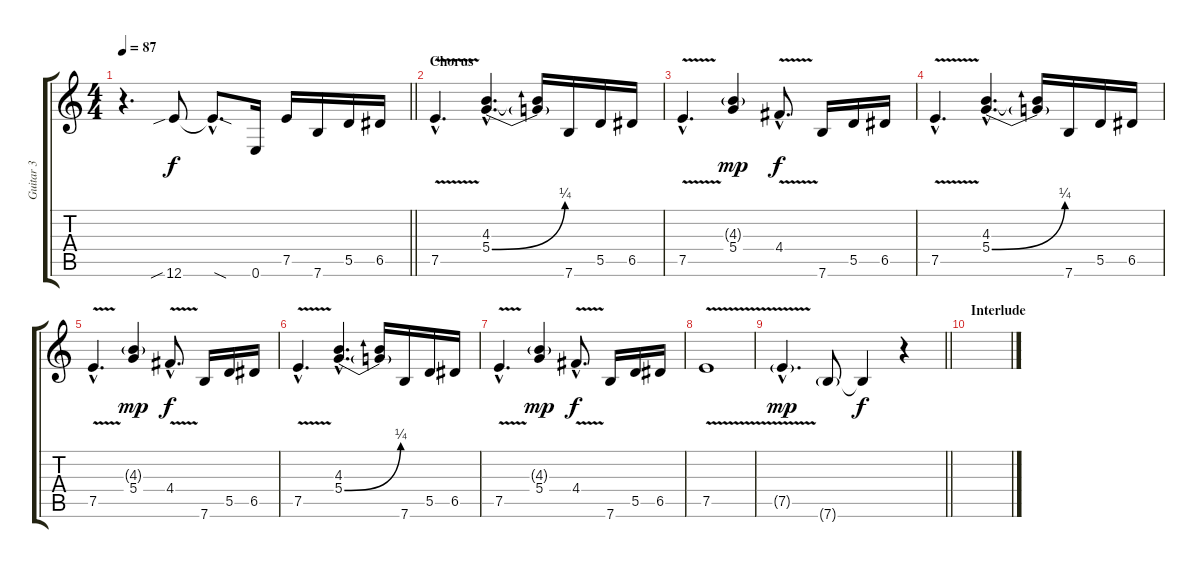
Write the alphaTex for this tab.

\track ("Guitar 3" "Guitar 3") {instrument distortionguitar}
\staff {score tabs}
\tuning (E4 B3 G3 D3 A2 E2) {hide}
\ts (4 4)
\tempo 87
\clef g2
\barLineRight lightlight
\ks c
r.4{d dy f} 12.6{sib}.8 12.6{sod hac t}.8{d} 0.6.16 7.5.16 7.6.16 5.5.16 6.5.16 |
\section ("" "Chorus")
7.5{v hac}.4{d} (4.3{hac} 5.4{be (bend 0 0 60 1) hac}).4{d} (4.3{t} 5.4{t}).16 7.6.16 5.5.16 6.5.16 |
7.5{v hac}.4{d} (4.3{g} 5.4).4{dy mp} 4.4{v hac}.8{d dy f} 7.6.16 5.5.16 6.5.16 |
7.5{v hac}.4{d} (4.3{hac} 5.4{be (bend 0 0 60 1) hac}).4{d} (4.3{t} 5.4{t}).16 7.6.16 5.5.16 6.5.16 |
7.5{v hac}.4{d} (4.3{g} 5.4).4{dy mp} 4.4{v hac}.8{d dy f} 7.6.16 5.5.16 6.5.16 |
7.5{v hac}.4{d} (4.3{hac} 5.4{be (bend 0 0 60 1) hac}).4{d} (4.3{t} 5.4{t}).16 7.6.16 5.5.16 6.5.16 |
7.5{v hac}.4{d} (4.3{g} 5.4).4{dy mp} 4.4{v hac}.8{d dy f} 7.6.16 5.5.16 6.5.16 |
7.5{v}.1 |
\barLineRight lightlight
7.5{v g hac}.4{d dy mp} 7.6{g}.8 7.6{t}.4{dy f} r.4 |
\section ("" "Interlude")
